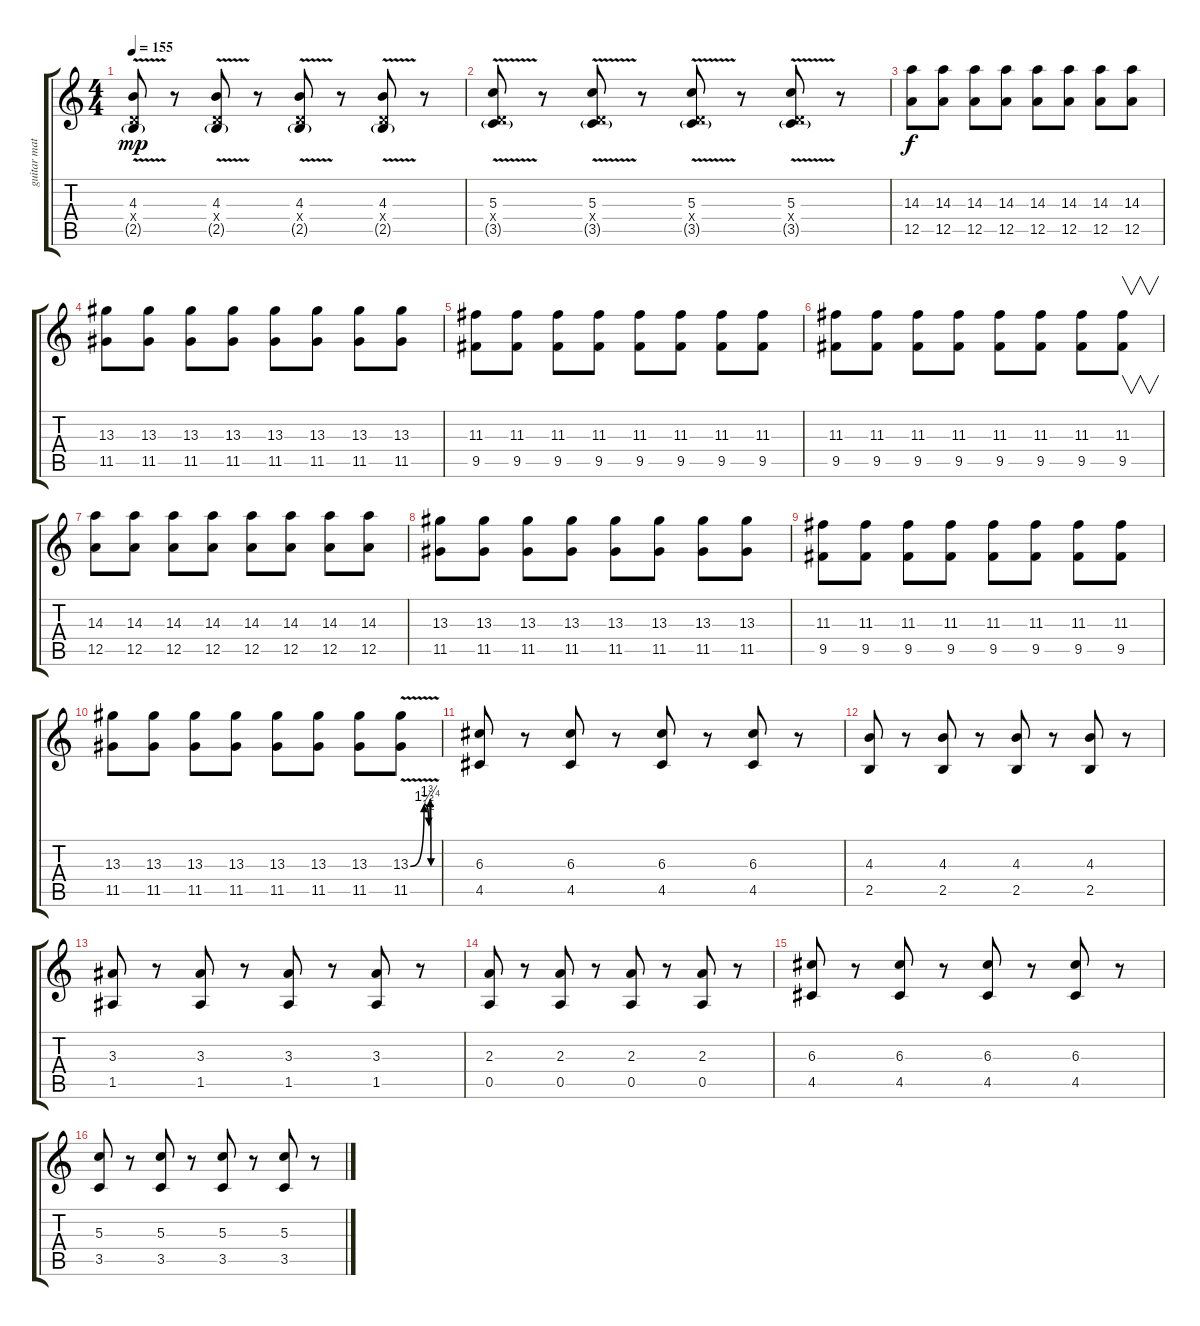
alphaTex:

\track ("guitar matt" "guitar mat") {instrument distortionguitar}
\staff {score tabs}
\tuning (E4 B3 G3 D3 A2 E2) {hide}
\ts (4 4)
\tempo 155
\clef g2
\ks c
(4.3{v} 0.4{x} 2.5{g}).8{dy mp} r.8 (4.3{v} 0.4{x} 2.5{g}).8 r.8 (4.3{v} 0.4{x} 2.5{g}).8 r.8 (4.3{v} 0.4{x} 2.5{g}).8 r.8 |
(5.3{v} 0.4{x} 3.5{g}).8 r.8 (5.3{v} 0.4{x} 3.5{g}).8 r.8 (5.3{v} 0.4{x} 3.5{g}).8 r.8 (5.3{v} 0.4{x} 3.5{g}).8 r.8 |
(14.3 12.5).8{dy f} (14.3 12.5).8 (14.3 12.5).8 (14.3 12.5).8 (14.3 12.5).8 (14.3 12.5).8 (14.3 12.5).8 (14.3 12.5).8 |
(13.3 11.5).8 (13.3 11.5).8 (13.3 11.5).8 (13.3 11.5).8 (13.3 11.5).8 (13.3 11.5).8 (13.3 11.5).8 (13.3 11.5).8 |
(11.3 9.5).8 (11.3 9.5).8 (11.3 9.5).8 (11.3 9.5).8 (11.3 9.5).8 (11.3 9.5).8 (11.3 9.5).8 (11.3 9.5).8 |
(11.3 9.5).8 (11.3 9.5).8 (11.3 9.5).8 (11.3 9.5).8 (11.3 9.5).8 (11.3 9.5).8 (11.3 9.5).8 (11.3 9.5).8{v} |
(14.3 12.5).8 (14.3 12.5).8 (14.3 12.5).8 (14.3 12.5).8 (14.3 12.5).8 (14.3 12.5).8 (14.3 12.5).8 (14.3 12.5).8 |
(13.3 11.5).8 (13.3 11.5).8 (13.3 11.5).8 (13.3 11.5).8 (13.3 11.5).8 (13.3 11.5).8 (13.3 11.5).8 (13.3 11.5).8 |
(11.3 9.5).8 (11.3 9.5).8 (11.3 9.5).8 (11.3 9.5).8 (11.3 9.5).8 (11.3 9.5).8 (11.3 9.5).8 (11.3 9.5).8 |
(13.3 11.5).8 (13.3 11.5).8 (13.3 11.5).8 (13.3 11.5).8 (13.3 11.5).8 (13.3 11.5).8 (13.3 11.5).8 (13.3{be (custom 0 0 30 6 40 2 43 7 45 0 54 0 58 0 60 0) v} 11.5).8 |
(6.3 4.5).8 r.8 (6.3 4.5).8 r.8 (6.3 4.5).8 r.8 (6.3 4.5).8 r.8 |
(4.3 2.5).8 r.8 (4.3 2.5).8 r.8 (4.3 2.5).8 r.8 (4.3 2.5).8 r.8 |
(3.3 1.5).8 r.8 (3.3 1.5).8 r.8 (3.3 1.5).8 r.8 (3.3 1.5).8 r.8 |
(2.3 0.5).8 r.8 (2.3 0.5).8 r.8 (2.3 0.5).8 r.8 (2.3 0.5).8 r.8 |
(6.3 4.5).8 r.8 (6.3 4.5).8 r.8 (6.3 4.5).8 r.8 (6.3 4.5).8 r.8 |
(5.3 3.5).8 r.8 (5.3 3.5).8 r.8 (5.3 3.5).8 r.8 (5.3 3.5).8 r.8
